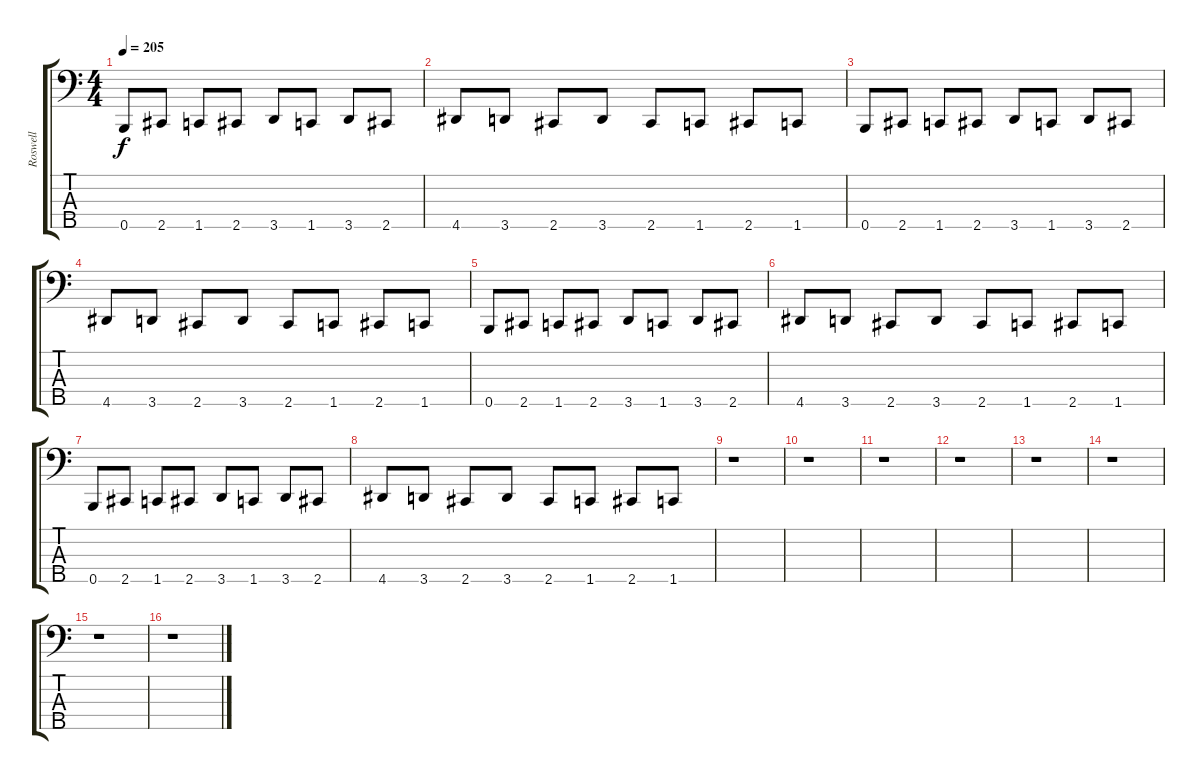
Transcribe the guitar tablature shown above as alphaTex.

\track ("Roswell" "Roswell") {instrument electricbassfinger}
\staff {score tabs}
\tuning (A2 E2 B1 Gb1 B0) {hide}
\ts (4 4)
\tempo 205
\clef f4
\ks c
0.5.8{dy f} 2.5.8 1.5.8 2.5.8 3.5.8 1.5.8 3.5.8 2.5.8 |
4.5.8 3.5.8 2.5.8 3.5.8 2.5.8 1.5.8 2.5.8 1.5.8 |
0.5.8 2.5.8 1.5.8 2.5.8 3.5.8 1.5.8 3.5.8 2.5.8 |
4.5.8 3.5.8 2.5.8 3.5.8 2.5.8 1.5.8 2.5.8 1.5.8 |
0.5.8 2.5.8 1.5.8 2.5.8 3.5.8 1.5.8 3.5.8 2.5.8 |
4.5.8 3.5.8 2.5.8 3.5.8 2.5.8 1.5.8 2.5.8 1.5.8 |
0.5.8 2.5.8 1.5.8 2.5.8 3.5.8 1.5.8 3.5.8 2.5.8 |
4.5.8 3.5.8 2.5.8 3.5.8 2.5.8 1.5.8 2.5.8 1.5.8 |
r.1 |
r.1 |
r.1 |
r.1 |
r.1 |
r.1 |
r.1 |
r.1
